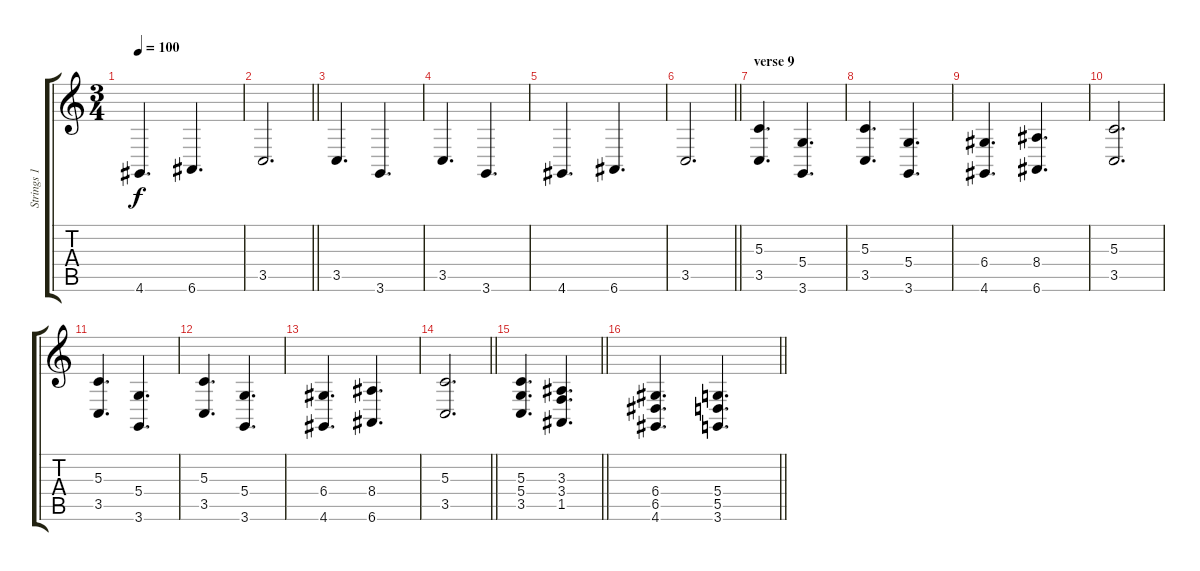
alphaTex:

\track ("Strings 1" "Strings 1") {instrument stringensemble1}
\staff {score tabs}
\tuning (E4 B3 G3 D3 A2 E2) {hide}
\ts (3 4)
\tempo 100
\clef g2
\ks c
4.6.4{d dy f} 6.6.4{d} |
\barLineRight lightlight
3.5.2{d} |
3.5.4{d} 3.6.4{d} |
3.5.4{d} 3.6.4{d} |
4.6.4{d} 6.6.4{d} |
\barLineRight lightlight
3.5.2{d} |
\section ("" "verse 9")
(5.3 3.5).4{d} (5.4 3.6).4{d} |
(5.3 3.5).4{d} (5.4 3.6).4{d} |
(6.4 4.6).4{d} (8.4 6.6).4{d} |
(5.3 3.5).2{d} |
(5.3 3.5).4{d} (5.4 3.6).4{d} |
(5.3 3.5).4{d} (5.4 3.6).4{d} |
(6.4 4.6).4{d} (8.4 6.6).4{d} |
\barLineRight lightlight
(5.3 3.5).2{d} |
\section ("" "")
\barLineRight lightlight
(5.3 5.4 3.5).4{d} (3.3 3.4 1.5).4{d} |
\barLineRight lightlight
(6.4 6.5 4.6).4{d} (5.4 5.5 3.6).4{d}
